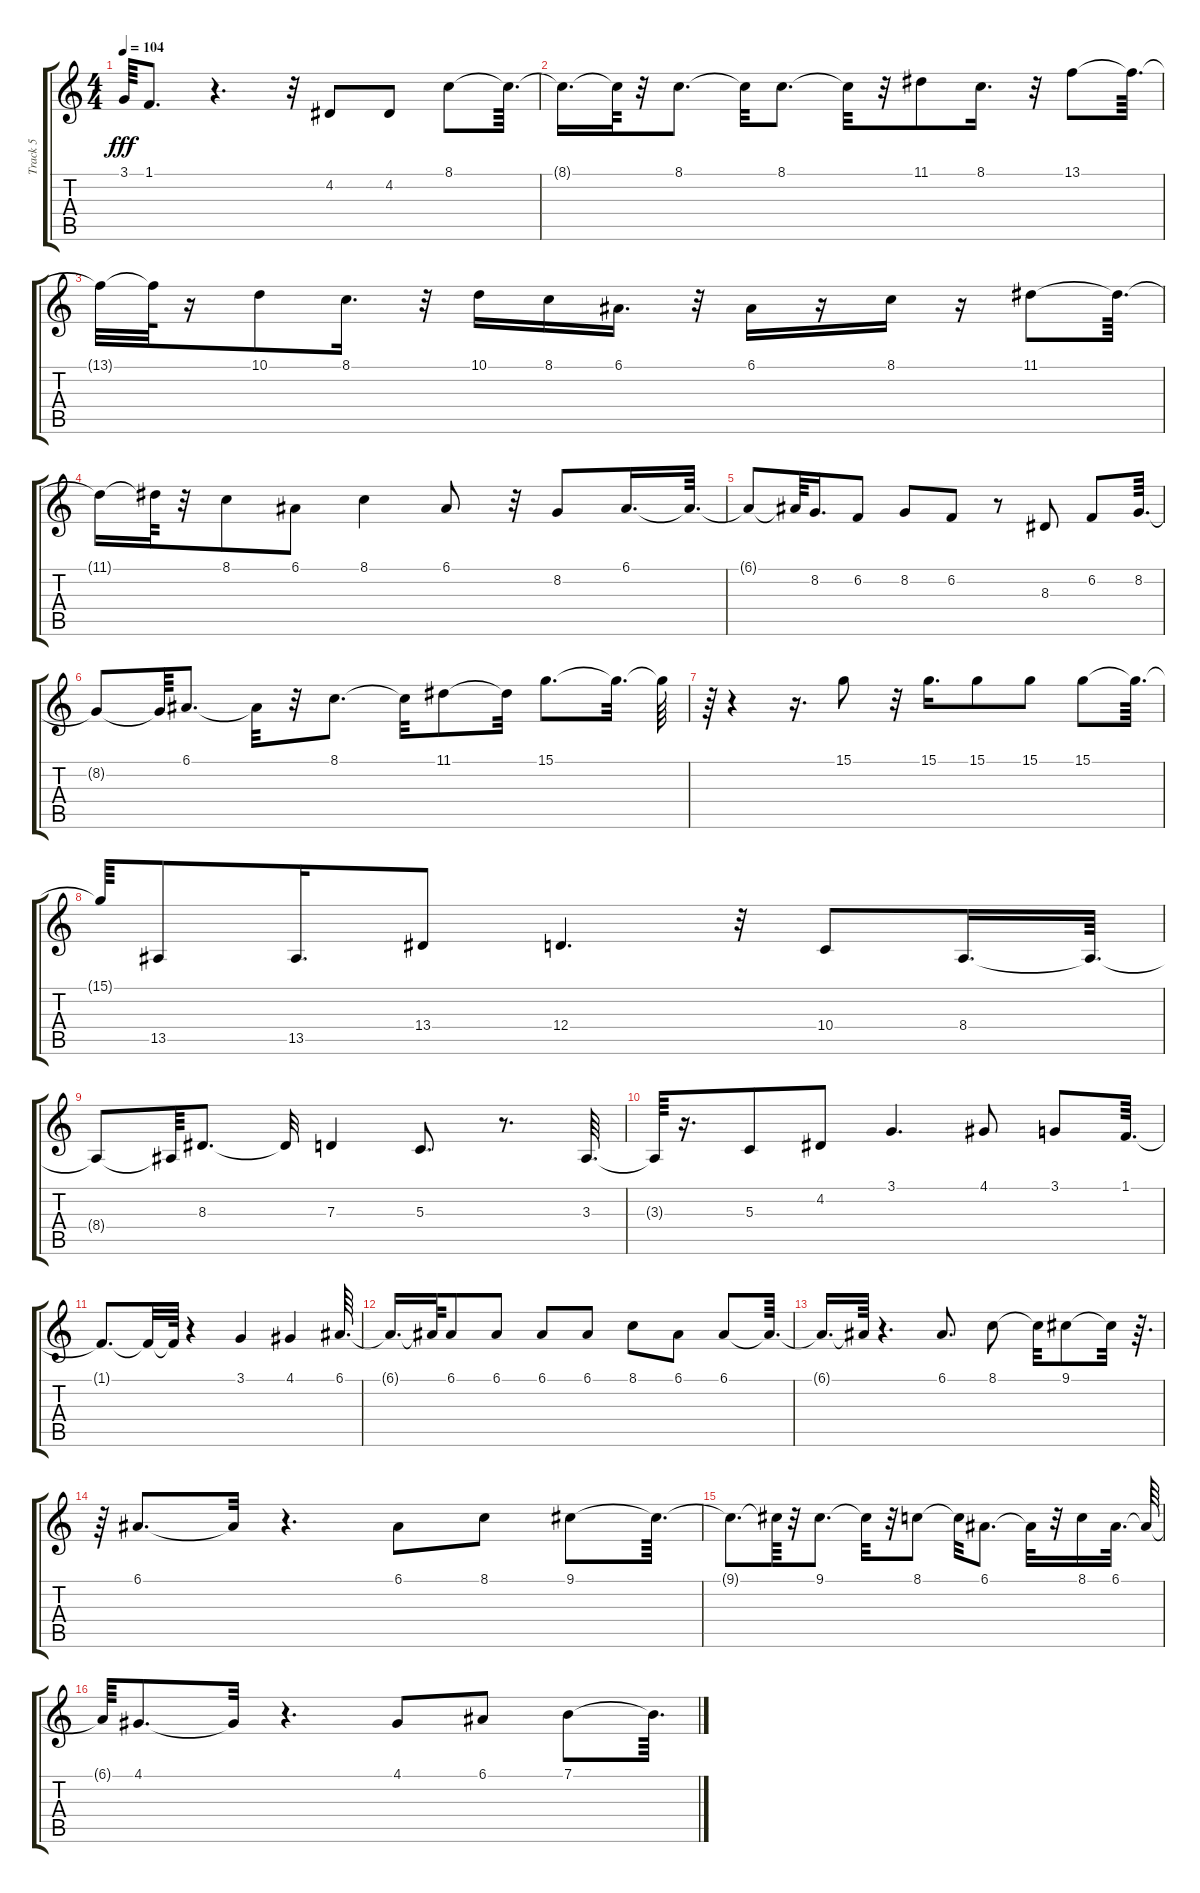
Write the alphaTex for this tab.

\track ("Track 5" "Track 5") {solo instrument tenorsax}
\staff {score tabs}
\tuning (E4 B3 G3 D3 A2 E2) {hide}
\ts (4 4)
\tempo 104
\clef g2
\ks c
3.1{t}.64{dy fff} 1.1.8{d} r.4{d} r.32 4.2.8 4.2.8 8.1.8 8.1{t}.64{d} |
8.1{t}.16{d} 8.1{t}.64 r.32 8.1.8{d} 8.1{t}.32 8.1.8{d} 8.1{t}.32 r.32 11.1.8 8.1.16{d} r.32 13.1.8 13.1{t}.64{d} |
13.1{t}.32 13.1{t}.64 r.16 10.1.8 8.1.16{d} r.32 10.1.16 8.1.16 6.1.16{d} r.32 6.1.16 r.16 8.1.16 r.16 11.1.8 11.1{t}.64{d} |
11.1{t}.16 11.1{t}.64 r.32 8.1.8 6.1.8 8.1.4 6.1.8 r.32 8.2.8 6.1.16{d} 6.1{t}.64{d} |
6.1{t}.8 6.1{t}.64 8.2.16{d} 6.2.8 8.2.8 6.2.8 r.8 8.3.8 6.2.8 8.2.64{d} |
8.2{t}.8 8.2{t}.64 6.1.8{d} 6.1{t}.32 r.32 8.1.8{d} 8.1{t}.32 11.1.8 11.1{t}.32 15.1.8{d} 15.1{t}.32{d} 15.1{t}.64 |
r.64 r.4 r.16{d} 15.1.8 r.32 15.1.16{d} 15.1.8 15.1.8 15.1.8 15.1{t}.64{d} |
15.1{t}.64 13.5.8 13.5.16{d} 13.4.8 12.4.4{d} r.32 10.4.8 8.4.16{d} 8.4{t}.64{d} |
8.4{t}.8 8.4{t}.64 8.3.8{d} 8.3{t}.32 7.3.4 5.3.8{d} r.8{d} 3.3.64{d} |
3.3{t}.64 r.16{d} 5.3.8 4.2.8 3.1.4{d} 4.1.8 3.1.8 1.1.64{d} |
1.1{t}.8{d} 1.1{t}.32 1.1{t}.64 r.4 3.1.4 4.1.4 6.1.64{d} |
6.1{t}.16{d} 6.1{t}.64 6.1.8 6.1.8 6.1.8 6.1.8 8.1.8 6.1.8 6.1.8 6.1{t}.64{d} |
6.1{t}.16{d} 6.1{t}.64 r.4{d} 6.1.8{d} 8.1.8 8.1{t}.32 9.1.8 9.1{t}.32 r.64{d} |
r.64 6.1.8{d} 6.1{t}.32 r.4{d} 6.1.8 8.1.8 9.1.8 9.1{t}.64{d} |
9.1{t}.8{d} 9.1{t}.64 r.32 9.1.8{d} 9.1{t}.32 r.32 8.1.8 8.1{t}.32 6.1.8{d} 6.1{t}.32 r.32 8.1.16 6.1.32{d} 6.1{t}.64 |
6.1{t}.64 4.1.8{d} 4.1{t}.32 r.4{d} 4.1.8 6.1.8 7.1.8 7.1{t}.64{d}
